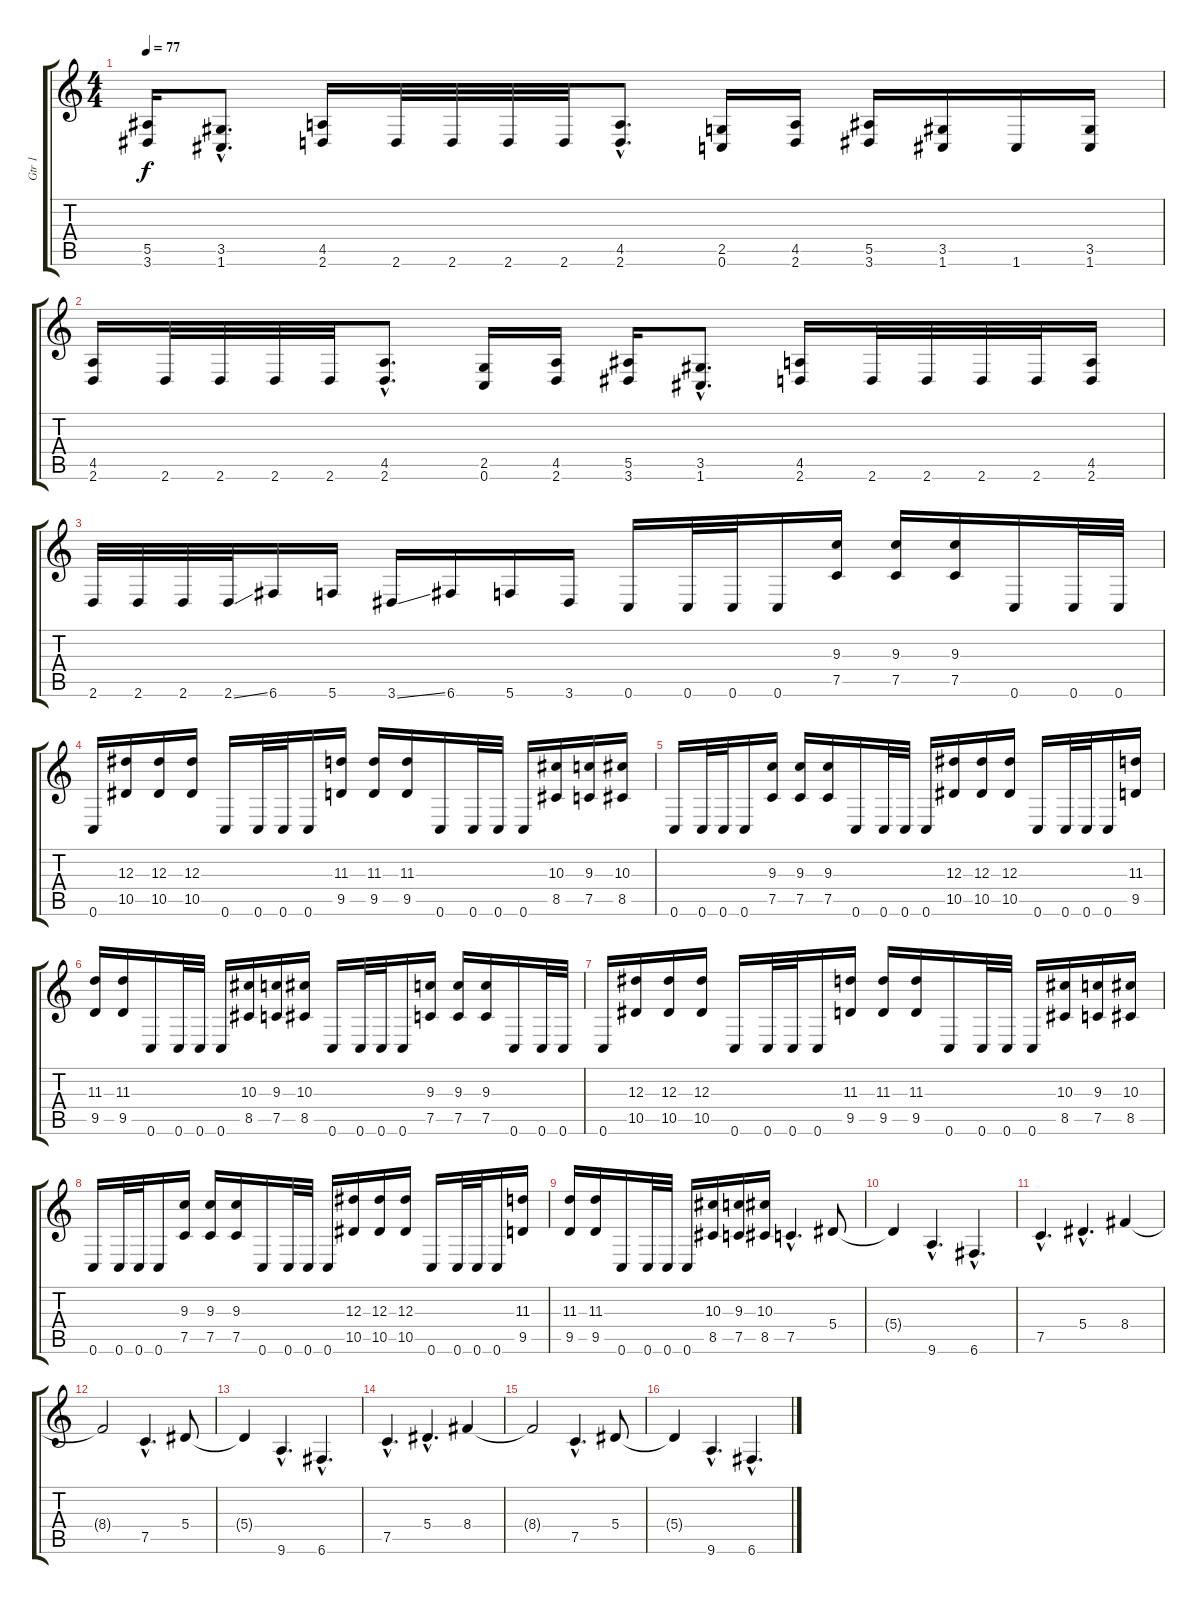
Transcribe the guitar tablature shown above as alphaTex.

\track ("Gtr 1" "Gtr 1") {instrument distortionguitar}
\staff {score tabs}
\tuning (C4 G3 Eb3 Bb2 F2 C2) {hide}
\ts (4 4)
\tempo 77
\clef g2
\ks c
(5.5 3.6).16{dy f} (3.5{hac} 1.6{hac}).8{d} (4.5 2.6).16 2.6.32 2.6.32 2.6.32 2.6.32 (4.5{hac} 2.6{hac}).8{d} (2.5 0.6).16 (4.5 2.6).16 (5.5 3.6).16 (3.5 1.6).16 1.6.16 (3.5 1.6).16 |
(4.5 2.6).16 2.6.32 2.6.32 2.6.32 2.6.32 (4.5{hac} 2.6{hac}).8{d} (2.5 0.6).16 (4.5 2.6).16 (5.5 3.6).16 (3.5{hac} 1.6{hac}).8{d} (4.5 2.6).16 2.6.32 2.6.32 2.6.32 2.6.32 (4.5 2.6).16 |
2.6.32 2.6.32 2.6.32 2.6{ss}.32 6.6.16 5.6.16 3.6{ss}.16 6.6.16 5.6.16 3.6.16 0.6.16 0.6.32 0.6.32 0.6.16 (9.3 7.5).16 (9.3 7.5).16 (9.3 7.5).16 0.6.16 0.6.32 0.6.32 |
0.6.16 (12.3 10.5).16 (12.3 10.5).16 (12.3 10.5).16 0.6.16 0.6.32 0.6.32 0.6.16 (11.3 9.5).16 (11.3 9.5).16 (11.3 9.5).16 0.6.16 0.6.32 0.6.32 0.6.16 (10.3 8.5).16 (9.3 7.5).16 (10.3 8.5).16 |
0.6.16 0.6.32 0.6.32 0.6.16 (9.3 7.5).16 (9.3 7.5).16 (9.3 7.5).16 0.6.16 0.6.32 0.6.32 0.6.16 (12.3 10.5).16 (12.3 10.5).16 (12.3 10.5).16 0.6.16 0.6.32 0.6.32 0.6.16 (11.3 9.5).16 |
(11.3 9.5).16 (11.3 9.5).16 0.6.16 0.6.32 0.6.32 0.6.16 (10.3 8.5).16 (9.3 7.5).16 (10.3 8.5).16 0.6.16 0.6.32 0.6.32 0.6.16 (9.3 7.5).16 (9.3 7.5).16 (9.3 7.5).16 0.6.16 0.6.32 0.6.32 |
0.6.16 (12.3 10.5).16 (12.3 10.5).16 (12.3 10.5).16 0.6.16 0.6.32 0.6.32 0.6.16 (11.3 9.5).16 (11.3 9.5).16 (11.3 9.5).16 0.6.16 0.6.32 0.6.32 0.6.16 (10.3 8.5).16 (9.3 7.5).16 (10.3 8.5).16 |
0.6.16 0.6.32 0.6.32 0.6.16 (9.3 7.5).16 (9.3 7.5).16 (9.3 7.5).16 0.6.16 0.6.32 0.6.32 0.6.16 (12.3 10.5).16 (12.3 10.5).16 (12.3 10.5).16 0.6.16 0.6.32 0.6.32 0.6.16 (11.3 9.5).16 |
(11.3 9.5).16 (11.3 9.5).16 0.6.16 0.6.32 0.6.32 0.6.16 (10.3 8.5).16 (9.3 7.5).16 (10.3 8.5).16 7.5{hac}.4{d} 5.4.8 |
5.4{t}.4 9.6{hac}.4{d} 6.6{hac}.4{d} |
7.5{hac}.4{d} 5.4{hac}.4{d} 8.4.4 |
8.4{t}.2 7.5{hac}.4{d} 5.4.8 |
5.4{t}.4 9.6{hac}.4{d} 6.6{hac}.4{d} |
7.5{hac}.4{d} 5.4{hac}.4{d} 8.4.4 |
8.4{t}.2 7.5{hac}.4{d} 5.4.8 |
5.4{t}.4 9.6{hac}.4{d} 6.6{hac}.4{d}
